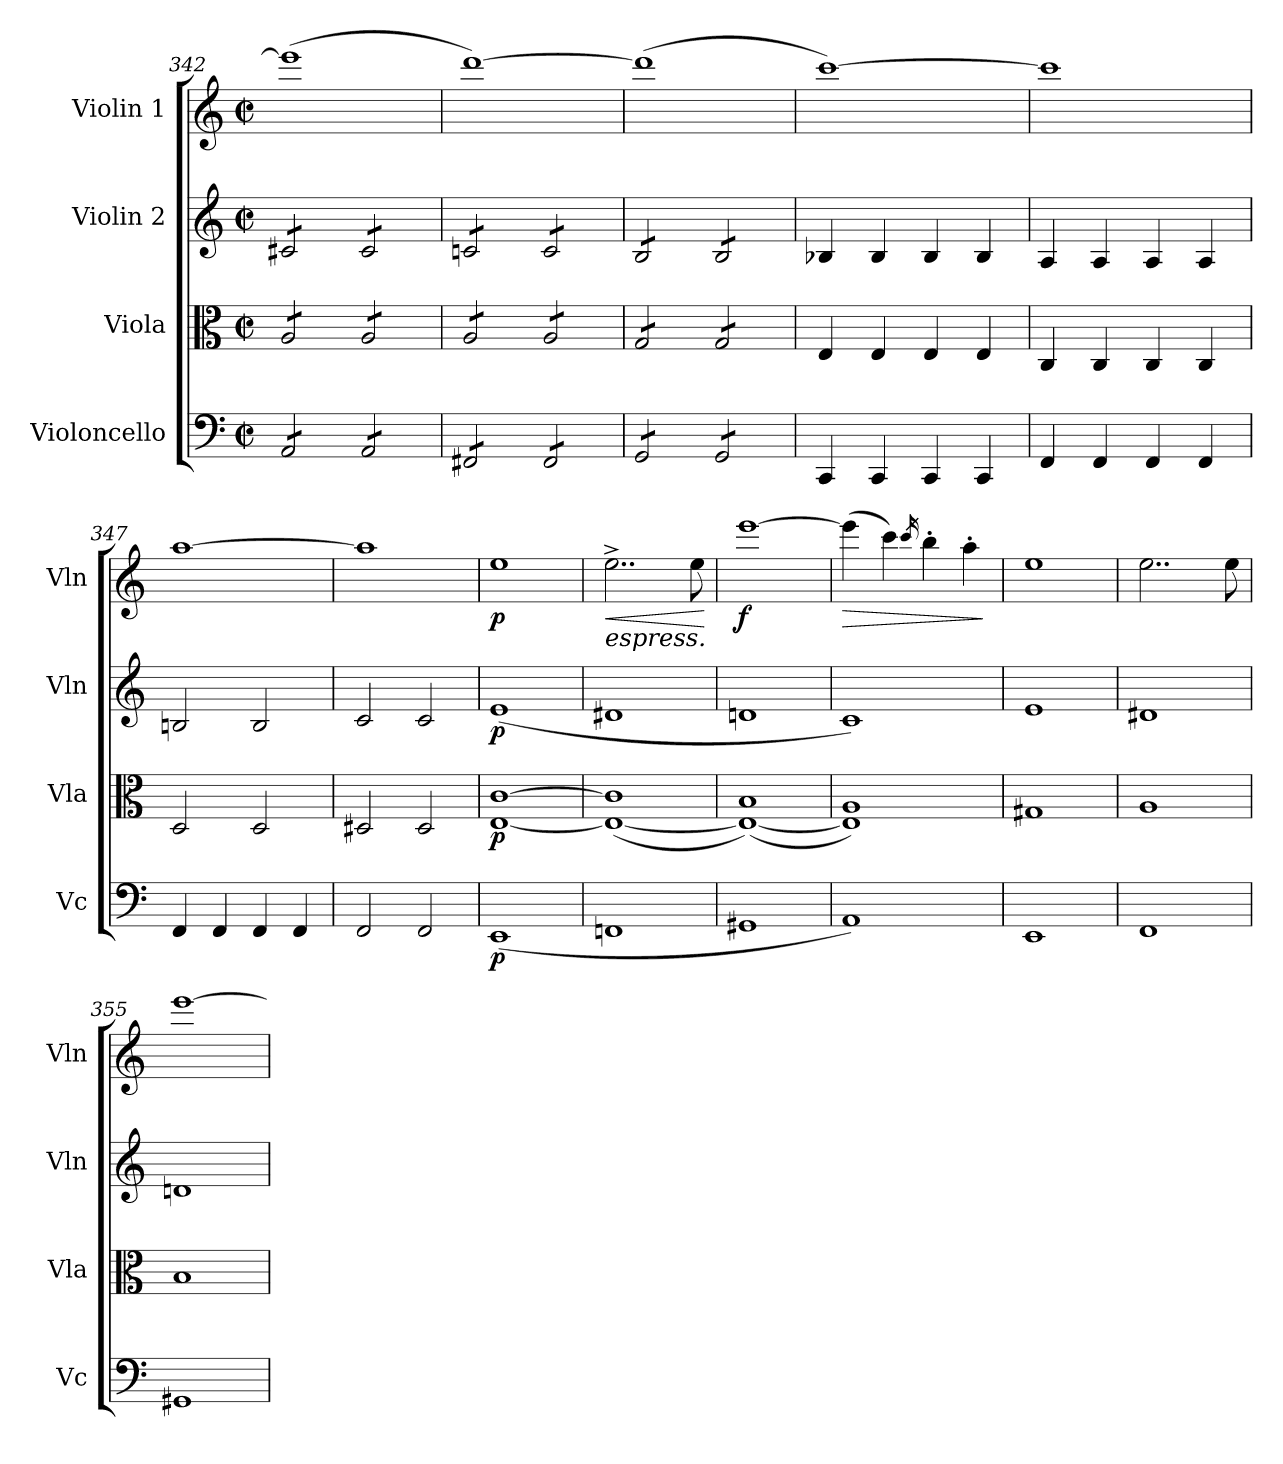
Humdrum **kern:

**kern	**dynam	**kern	**dynam	**kern	**dynam	**kern	**dynam
*part4	*part4	*part3	*part3	*part2	*part2	*part1	*part1
*staff4	*staff4	*staff3	*staff3	*staff2	*staff2	*staff1	*staff1
*I"Violoncello	*	*I"Viola	*	*I"Violin 2	*	*I"Violin 1	*
*I'Vc	*	*I'Vla	*	*I'Vln	*	*I'Vln	*
*clefF4	*	*clefC3	*	*clefG2	*	*clefG2	*
*k[]	*	*k[]	*	*k[]	*	*k[]	*
*M2/2	*	*M2/2	*	*M2/2	*	*M2/2	*
*met(c|)	*	*met(c|)	*	*met(c|)	*	*met(c|)	*
=342	=342	=342	=342	=342	=342	=342	=342
*tremolo	*	*	*	*	*	*	*
*	*	*tremolo	*	*	*	*	*
*	*	*	*	*tremolo	*	*	*
8AA/L	.	8A/L	.	8c#X/L	.	(1eee]	.
8AA/	.	8A/	.	8c#X/	.	.	.
8AA/	.	8A/	.	8c#X/	.	.	.
8AA/J	.	8A/J	.	8c#X/J	.	.	.
8AA/L	.	8A/L	.	8c#/L	.	.	.
8AA/	.	8A/	.	8c#/	.	.	.
8AA/	.	8A/	.	8c#/	.	.	.
8AA/J	.	8A/J	.	8c#/J	.	.	.
=343	=343	=343	=343	=343	=343	=343	=343
8FF#X/L	.	8A/L	.	8cn/L	.	[1ddd)	.
8FF#X/	.	8A/	.	8cn/	.	.	.
8FF#X/	.	8A/	.	8cn/	.	.	.
8FF#X/J	.	8A/J	.	8cn/J	.	.	.
8FF#/L	.	8A/L	.	8c/L	.	.	.
8FF#/	.	8A/	.	8c/	.	.	.
8FF#/	.	8A/	.	8c/	.	.	.
8FF#/J	.	8A/J	.	8c/J	.	.	.
=344	=344	=344	=344	=344	=344	=344	=344
8GG/L	.	8G/L	.	8B/L	.	(1ddd]	.
8GG/	.	8G/	.	8B/	.	.	.
8GG/	.	8G/	.	8B/	.	.	.
8GG/J	.	8G/J	.	8B/J	.	.	.
8GG/L	.	8G/L	.	8B/L	.	.	.
8GG/	.	8G/	.	8B/	.	.	.
8GG/	.	8G/	.	8B/	.	.	.
8GG/J	.	8G/J	.	8B/J	.	.	.
*	*	*	*	*Xtremolo	*	*	*
*	*	*Xtremolo	*	*	*	*	*
*Xtremolo	*	*	*	*	*	*	*
!!LO:LB:g=z
=345	=345	=345	=345	=345	=345	=345	=345
4CC/	.	4E/	.	4B-X/	.	[1ccc)	.
4CC/	.	4E/	.	4B-/	.	.	.
4CC/	.	4E/	.	4B-/	.	.	.
4CC/	.	4E/	.	4B-/	.	.	.
=346	=346	=346	=346	=346	=346	=346	=346
4FF/	.	4C/	.	4A/	.	1ccc]	.
4FF/	.	4C/	.	4A/	.	.	.
4FF/	.	4C/	.	4A/	.	.	.
4FF/	.	4C/	.	4A/	.	.	.
!!LO:LB:g=z
=347	=347	=347	=347	=347	=347	=347	=347
4FF/	.	2D/	.	2Bn/	.	[1aa	.
4FF/	.	.	.	.	.	.	.
4FF/	.	2D/	.	2B/	.	.	.
4FF/	.	.	.	.	.	.	.
=348	=348	=348	=348	=348	=348	=348	=348
2FF/	.	2D#X/	.	2c/	.	1aa]	.
2FF/	.	2D#/	.	2c/	.	.	.
=349	=349	=349	=349	=349	=349	=349	=349
!	!LO:DY:b	!	!LO:DY:b	!	!LO:DY:b	!	!LO:DY:b
(<1EE	p	[1E [1c	p	(<1e	p	1ee	p
=350	=350	=350	=350	=350	=350	=350	=350
!	!	!	!	!	!	!LO:TX:b:i:t=espress.	!
!	!	!	!	!	!	!	!LO:HP:b
1FFn	.	(1E_ 1c]	.	1d#X	.	2..ee^\	<
.	.	.	.	.	.	8ee\	.
.	.	.	.	.	.	.	[
=351	=351	=351	=351	=351	=351	=351	=351
!	!	!	!	!	!	!	!LO:DY:b
1GG#X	.	(1E_ 1B)	.	1dn	.	[1eee	f
=352	=352	=352	=352	=352	=352	=352	=352
!	!	!	!	!	!	!	!LO:HP:b
1AA)	.	1E] 1A)	.	1c)	.	(4eee\]	>
.	.	.	.	.	.	4ccc\)	.
.	.	.	.	.	.	16qccc/	.
.	.	.	.	.	.	4bb'\	.
.	.	.	.	.	.	4aa'\	.
.	.	.	.	.	.	.	]
=353	=353	=353	=353	=353	=353	=353	=353
1EE	.	1G#X	.	1e	.	1ee	.
=354	=354	=354	=354	=354	=354	=354	=354
1FF	.	1A	.	1d#X	.	2..ee\	.
.	.	.	.	.	.	8ee\	.
=355	=355	=355	=355	=355	=355	=355	=355
1GG#X	.	1B	.	1dn	.	[1eee	.
=	=	=	=	=	=	=	=
*-	*-	*-	*-	*-	*-	*-	*-
